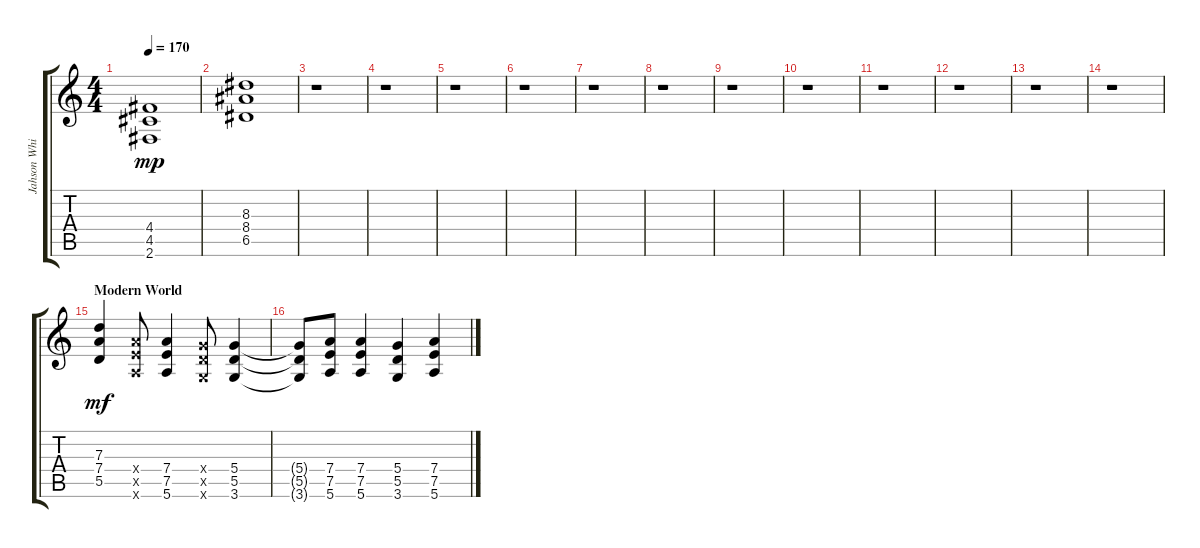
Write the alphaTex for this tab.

\track ("Jahson White" "Jahson Whi") {instrument distortionguitar}
\staff {score tabs}
\tuning (E4 B3 G3 D3 A2 E2) {hide}
\ts (4 4)
\tempo 170
\clef g2
\ks c
(4.4 4.5 2.6).1{dy mp} |
(8.3 8.4 6.5).1 |
r.1 |
r.1 |
r.1 |
r.1 |
r.1 |
r.1 |
r.1 |
r.1 |
r.1 |
r.1 |
r.1 |
r.1 |
\section ("" "Modern World")
(7.3 7.4 5.5).4{dy mf} (7.4{x} 7.5{x} 5.6{x}).8 (7.4 7.5 5.6).4 (5.4{x} 5.5{x} 3.6{x}).8 (5.4 5.5 3.6).4 |
(5.4{t} 5.5{t} 3.6{t}).8 (7.4 7.5 5.6).8 (7.4 7.5 5.6).4 (5.4 5.5 3.6).4 (7.4 7.5 5.6).4
